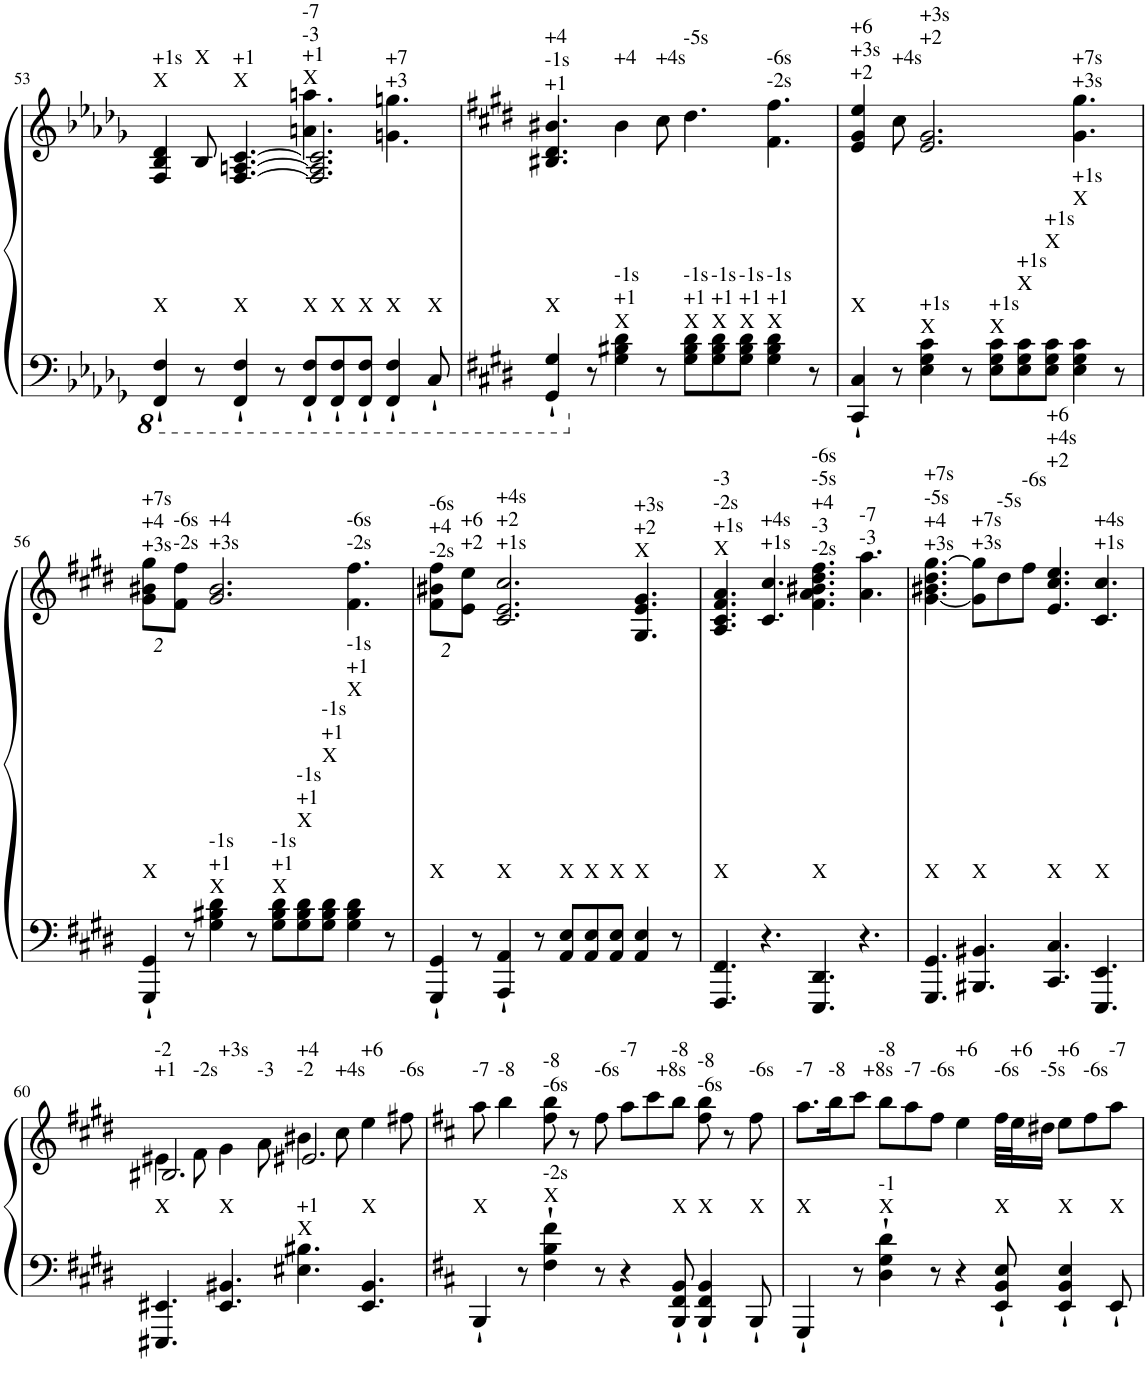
**kern	**kern
*part1	*part1
*staff2	*staff1
*I"Piano	*
*I'Pno.	*
!!LO:PB:g=z
*clefF4	*clefG2
*k[b-e-a-d-g-]	*k[b-e-a-d-g-]
*M12/8	*M12/8
=53	=53
*	*^
!	!LO:TX:a:t=+1s	!
!	!LO:TX:a:t=X	!
!LO:TX:a:t=X	!	!
4FFF/` 4FF/`	4F/ 4B-/ 4d-/	2.ryy
!	!LO:TX:a:t=X	!
8r	8B-/	.
!	!LO:TX:a:t=+1	!
!	!LO:TX:a:t=X	!
!LO:TX:a:t=X	!	!
4FFF/` 4FF/`	[4.F/ [4.An/ [4.c/	.
8r	.	.
!	!LO:TX:a:t=+1	!
!	!LO:TX:a:t=X	!
!	!LO:TX:a:t=-7	!
!	!LO:TX:a:t=-3	!
!LO:TX:a:t=X	!	!
8FFF/` 8FF/`L	2.F/] 2.A/] 2.c/]	4.an\ 4.aan\
!LO:TX:a:t=X	!	!
8FFF/` 8FF/`	.	.
!LO:TX:a:t=X	!	!
8FFF/` 8FF/`J	.	.
!	!	!LO:TX:a:t=+7
!	!	!LO:TX:a:t=+3
!LO:TX:a:t=X	!	!
4FFF/` 4FF/`	.	4.gn\ 4.ggn\
!LO:TX:a:t=X	!	!
8CC`/	.	.
*	*v	*v
=54	=54
*k[f#c#g#d#]	*k[f#c#g#d#]
!	!LO:TX:a:t=+4
!	!LO:TX:a:t=-1s
!	!LO:TX:a:t=+1
!LO:TX:a:t=X	!
4GGG#/` 4GG#/`	4.B#X/ 4.d#/ 4.b#X/
8r	.
!	!LO:TX:a:t=+4
!LO:TX:a:t=-1s	!
!LO:TX:a:t=+1	!
!LO:TX:a:t=X	!
4G#\ 4B#X\ 4d#\	4b#\
!	!LO:TX:a:t=+4s
8r	8cc#\
!	!LO:TX:a:t=-5s
!LO:TX:a:t=-1s	!
!LO:TX:a:t=+1	!
!LO:TX:a:t=X	!
8G#\ 8B#\ 8d#\L	4.dd#\
!LO:TX:a:t=-1s	!
!LO:TX:a:t=+1	!
!LO:TX:a:t=X	!
8G#\ 8B#\ 8d#\	.
!LO:TX:a:t=-1s	!
!LO:TX:a:t=+1	!
!LO:TX:a:t=X	!
8G#\ 8B#\ 8d#\J	.
!	!LO:TX:a:t=-6s
!	!LO:TX:a:t=-2s
!LO:TX:a:t=-1s	!
!LO:TX:a:t=+1	!
!LO:TX:a:t=X	!
4G#\ 4B#\ 4d#\	4.f#\ 4.ff#\
8r	.
=55	=55
!	!LO:TX:a:t=+6
!	!LO:TX:a:t=+3s
!	!LO:TX:a:t=+2
!LO:TX:a:t=X	!
4CC#/` 4C#/`	4e/ 4g#/ 4ee/
!	!LO:TX:a:t=+4s
8r	8cc#\
!	!LO:TX:a:t=+3s
!	!LO:TX:a:t=+2
!LO:TX:a:t=+1s	!
!LO:TX:a:t=X	!
4E\ 4G#\ 4c#\	2.e/ 2.g#/
8r	.
!LO:TX:a:t=+1s	!
!LO:TX:a:t=X	!
8E\ 8G#\ 8c#\L	.
!LO:TX:a:t=+1s	!
!LO:TX:a:t=X	!
8E\ 8G#\ 8c#\	.
!LO:TX:a:t=+1s	!
!LO:TX:a:t=X	!
8E\ 8G#\ 8c#\J	.
!	!LO:TX:a:t=+7s
!	!LO:TX:a:t=+3s
!LO:TX:a:t=+1s	!
!LO:TX:a:t=X	!
4E\ 4G#\ 4c#\	4.g#\ 4.gg#\
8r	.
!!LO:LB:g=z
=56	=56
*	*Xbrackettup
!	!LO:TX:a:t=+7s
!	!LO:TX:a:t=+4
!	!LO:TX:a:t=+3s
!LO:TX:a:t=X	!
4GGG#/` 4GG#/`	16%3g#\ 16%3b#X\ 16%3gg#\L
!	!LO:TX:a:t=-6s
!	!LO:TX:a:t=-2s
.	16%3f#\ 16%3ff#\J
8r	.
!	!LO:TX:a:t=+4
!	!LO:TX:a:t=+3s
!LO:TX:a:t=-1s	!
!LO:TX:a:t=+1	!
!LO:TX:a:t=X	!
4G#\ 4B#X\ 4d#\	2.g#/ 2.b#/
8r	.
!LO:TX:a:t=-1s	!
!LO:TX:a:t=+1	!
!LO:TX:a:t=X	!
8G#\ 8B#\ 8d#\L	.
!LO:TX:a:t=-1s	!
!LO:TX:a:t=+1	!
!LO:TX:a:t=X	!
8G#\ 8B#\ 8d#\	.
!LO:TX:a:t=-1s	!
!LO:TX:a:t=+1	!
!LO:TX:a:t=X	!
8G#\ 8B#\ 8d#\J	.
!	!LO:TX:a:t=-6s
!	!LO:TX:a:t=-2s
!LO:TX:a:t=-1s	!
!LO:TX:a:t=+1	!
!LO:TX:a:t=X	!
4G#\ 4B#\ 4d#\	4.f#\ 4.ff#\
8r	.
=57	=57
!	!LO:TX:a:t=-6s
!	!LO:TX:a:t=+4
!	!LO:TX:a:t=-2s
!LO:TX:a:t=X	!
4GGG#/` 4GG#/`	16%3f#\ 16%3b#X\ 16%3ff#\L
!	!LO:TX:a:t=+6
!	!LO:TX:a:t=+2
.	16%3e\ 16%3ee\J
8r	.
!	!LO:TX:a:t=+4s
!	!LO:TX:a:t=+2
!	!LO:TX:a:t=+1s
!LO:TX:a:t=X	!
4AAA/` 4AA/`	2.c#/ 2.e/ 2.cc#/
8r	.
!LO:TX:a:t=X	!
8AA/ 8E/L	.
!LO:TX:a:t=X	!
8AA/ 8E/	.
!LO:TX:a:t=X	!
8AA/ 8E/J	.
!	!LO:TX:a:t=+3s
!	!LO:TX:a:t=+2
!	!LO:TX:a:t=X
!LO:TX:a:t=X	!
4AA/ 4E/	4.G#/ 4.e/ 4.g#/
8r	.
=58	=58
!	!LO:TX:a:t=-3
!	!LO:TX:a:t=-2s
!	!LO:TX:a:t=+1s
!	!LO:TX:a:t=X
!LO:TX:a:t=X	!
4.FFF#/ 4.FF#/	4.A/ 4.c#/ 4.f#/ 4.a/
!	!LO:TX:a:t=+4s
!	!LO:TX:a:t=+1s
4.r	4.c#/ 4.cc#/
!	!LO:TX:a:t=-6s
!	!LO:TX:a:t=-5s
!	!LO:TX:a:t=+4
!	!LO:TX:a:t=-3
!	!LO:TX:a:t=-2s
!LO:TX:a:t=X	!
4.EEE/ 4.DD#/	4.f#\ 4.a\ 4.b#X\ 4.dd#\ 4.ff#\
!	!LO:TX:a:t=-7
!	!LO:TX:a:t=-3
4.r	4.a\ 4.aa\
=59	=59
!	!LO:TX:a:t=+7s
!	!LO:TX:a:t=-5s
!	!LO:TX:a:t=+4
!	!LO:TX:a:t=+3s
!LO:TX:a:t=X	!
4.GGG#/ 4.GG#/	[4.g#\ 4.b#X\ 4.dd#\ [4.gg#\
!	!LO:TX:a:t=+7s
!	!LO:TX:a:t=+3s
!LO:TX:a:t=X	!
4.BBB#X/ 4.BB#X/	8g#\] 8gg#\]L
!	!LO:TX:a:t=-5s
.	8dd#\
!	!LO:TX:a:t=-6s
.	8ff#\J
!	!LO:TX:a:t=+6
!	!LO:TX:a:t=+4s
!	!LO:TX:a:t=+2
!LO:TX:a:t=X	!
4.CC#/ 4.C#/	4.e/ 4.cc#/ 4.ee/
!	!LO:TX:a:t=+4s
!	!LO:TX:a:t=+1s
!LO:TX:a:t=X	!
4.EEE/ 4.EE/	4.c#/ 4.cc#/
!!LO:LB:g=z
=60	=60
*	*^
!	!LO:TX:a:t=+1	!
!	!LO:TX:a:t=-2	!
!LO:TX:a:t=X	!	!
4.EEE#X/ 4.EE#X/	2.B#X/	4e#X\
!	!	!LO:TX:a:t=-2s
.	.	8f#\
!	!	!LO:TX:a:t=+3s
!LO:TX:a:t=X	!	!
4.EE#/ 4.BB#X/	.	4g#\
!	!	!LO:TX:a:t=-3
.	.	8a\
!	!LO:TX:a:t=-2	!
!	!LO:TX:a:t=+4	!
!LO:TX:a:t=+1	!	!
!LO:TX:a:t=X	!	!
4.E#X\ 4.B#X\	2.e#X/	4b#X\
!	!	!LO:TX:a:t=+4s
.	.	8cc#\
!	!	!LO:TX:a:t=+6
!LO:TX:a:t=X	!	!
4.EE#/ 4.BB#/	.	4ee\
!	!	!LO:TX:a:t=-6s
.	.	8ff#X\
*	*v	*v
=61	=61
*k[f#c#]	*k[f#c#]
*	*^
!	!LO:TX:a:t=-7	!
!LO:TX:a:t=X	!	!
*	*v	*v
4BBB`/	8aa\
!	!LO:TX:a:t=-8
.	4bb\
8r	.
!	!LO:TX:a:t=-8
!	!LO:TX:a:t=-6s
!LO:TX:a:t=-2s	!
!LO:TX:a:t=X	!
4F#\` 4B\` 4f#\`	8ff#\ 8bb\
.	8r
!	!LO:TX:a:t=-6s
8r	8ff#\
!	!LO:TX:a:t=-7
4r	8aa\L
!	!LO:TX:a:t=+8s
.	8ccc#\
!	!LO:TX:a:t=-8
!LO:TX:a:t=X	!
8BBB/` 8FF#/` 8BB/`	8bb\J
!	!LO:TX:a:t=-8
!	!LO:TX:a:t=-6s
!LO:TX:a:t=X	!
4BBB/` 4FF#/` 4BB/`	8ff#\ 8bb\
.	8r
!	!LO:TX:a:t=-6s
!LO:TX:a:t=X	!
8BBB`/	8ff#\
=62	=62
!	!LO:TX:a:t=-7
!LO:TX:a:t=X	!
4GGG`/	8.aa\L
!	!LO:TX:a:t=-8
.	16bb\K
!	!LO:TX:a:t=+8s
8r	8ccc#\J
!	!LO:TX:a:t=-8
!LO:TX:a:t=-1	!
!LO:TX:a:t=X	!
4D\` 4G\` 4d\`	8bb\L
!	!LO:TX:a:t=-7
.	8aa\
!	!LO:TX:a:t=-6s
8r	8ff#\J
!	!LO:TX:a:t=+6
4r	4ee\
!	!LO:TX:a:t=-6s
!LO:TX:a:t=X	!
8EE/` 8BB/` 8E/`	32ff#\LLL
!	!LO:TX:a:t=+6
.	32ee\J
!	!LO:TX:a:t=-5s
.	16dd#X\JJ
!	!LO:TX:a:t=+6
!LO:TX:a:t=X	!
4EE/` 4BB/` 4E/`	8ee\L
!	!LO:TX:a:t=-6s
.	8ff#\
!	!LO:TX:a:t=-7
!LO:TX:a:t=X	!
8EE`/	8aa\J
=	=
*-	*-
